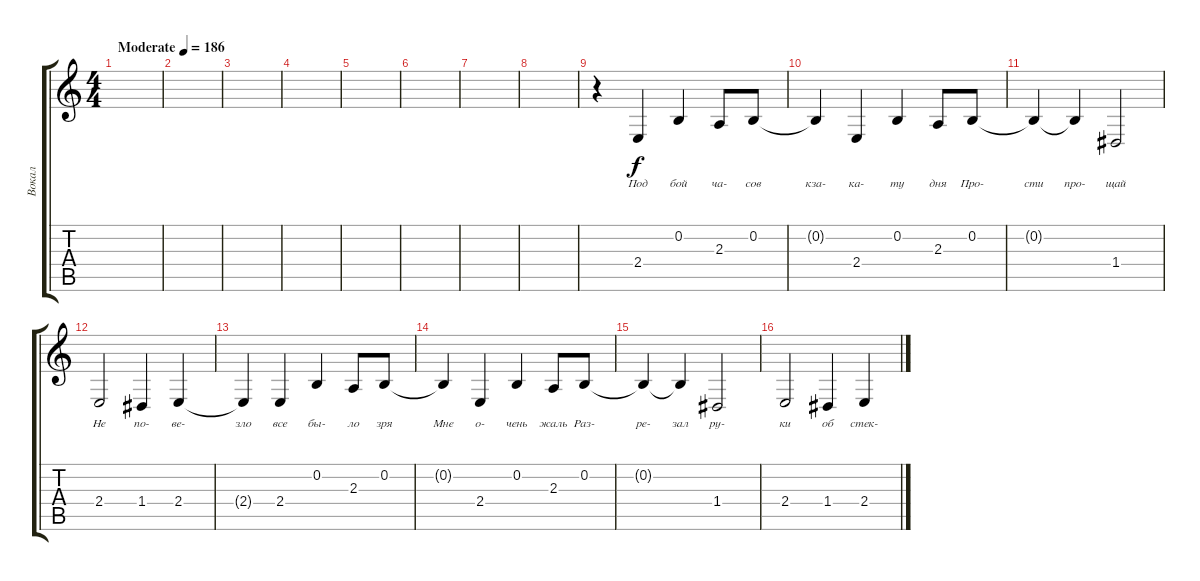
\track ("Вокал" "Вокал") {instrument pad3polysynth}
\staff {score tabs}
\tuning (E4 B3 G3 D3 A2 E2) {hide}
\ts (4 4)
\tempo (186 "Moderate")
\clef g2
\ks c
|
|
|
|
|
|
|
|
r.4 2.4.4{lyrics (0 "Под") lyrics (1 "") lyrics (2 "") lyrics (3 "") lyrics (4 "")} 0.2.4{lyrics (0 "бой") lyrics (1 "") lyrics (2 "") lyrics (3 "") lyrics (4 "")} 2.3.8{lyrics (0 "ча-") lyrics (1 "") lyrics (2 "") lyrics (3 "") lyrics (4 "")} 0.2.8{lyrics (0 "сов") lyrics (1 "") lyrics (2 "") lyrics (3 "") lyrics (4 "")} |
0.2{t}.4{lyrics (0 "кза-") lyrics (1 "") lyrics (2 "") lyrics (3 "") lyrics (4 "")} 2.4.4{lyrics (0 "ка-") lyrics (1 "") lyrics (2 "") lyrics (3 "") lyrics (4 "")} 0.2.4{lyrics (0 "ту") lyrics (1 "") lyrics (2 "") lyrics (3 "") lyrics (4 "")} 2.3.8{lyrics (0 "дня") lyrics (1 "") lyrics (2 "") lyrics (3 "") lyrics (4 "")} 0.2.8{lyrics (0 "Про-") lyrics (1 "") lyrics (2 "") lyrics (3 "") lyrics (4 "")} |
0.2{t}.4{lyrics (0 "сти") lyrics (1 "") lyrics (2 "") lyrics (3 "") lyrics (4 "")} 0.2{t}.4{lyrics (0 "про-") lyrics (1 "") lyrics (2 "") lyrics (3 "") lyrics (4 "")} 1.4.2{lyrics (0 "щай") lyrics (1 "") lyrics (2 "") lyrics (3 "") lyrics (4 "")} |
2.4.2{lyrics (0 "Не") lyrics (1 "") lyrics (2 "") lyrics (3 "") lyrics (4 "")} 1.4.4{lyrics (0 "по-") lyrics (1 "") lyrics (2 "") lyrics (3 "") lyrics (4 "")} 2.4.4{lyrics (0 "ве-") lyrics (1 "") lyrics (2 "") lyrics (3 "") lyrics (4 "")} |
2.4{t}.4{lyrics (0 "зло") lyrics (1 "") lyrics (2 "") lyrics (3 "") lyrics (4 "")} 2.4.4{lyrics (0 "все") lyrics (1 "") lyrics (2 "") lyrics (3 "") lyrics (4 "")} 0.2.4{lyrics (0 "бы-") lyrics (1 "") lyrics (2 "") lyrics (3 "") lyrics (4 "")} 2.3.8{lyrics (0 "ло") lyrics (1 "") lyrics (2 "") lyrics (3 "") lyrics (4 "")} 0.2.8{lyrics (0 "зря") lyrics (1 "") lyrics (2 "") lyrics (3 "") lyrics (4 "")} |
0.2{t}.4{lyrics (0 "Мне") lyrics (1 "") lyrics (2 "") lyrics (3 "") lyrics (4 "")} 2.4.4{lyrics (0 "о-") lyrics (1 "") lyrics (2 "") lyrics (3 "") lyrics (4 "")} 0.2.4{lyrics (0 "чень") lyrics (1 "") lyrics (2 "") lyrics (3 "") lyrics (4 "")} 2.3.8{lyrics (0 "жаль") lyrics (1 "") lyrics (2 "") lyrics (3 "") lyrics (4 "")} 0.2.8{lyrics (0 "Раз-") lyrics (1 "") lyrics (2 "") lyrics (3 "") lyrics (4 "")} |
0.2{t}.4{lyrics (0 "ре-") lyrics (1 "") lyrics (2 "") lyrics (3 "") lyrics (4 "")} 0.2{t}.4{lyrics (0 "зал") lyrics (1 "") lyrics (2 "") lyrics (3 "") lyrics (4 "")} 1.4.2{lyrics (0 "ру-") lyrics (1 "") lyrics (2 "") lyrics (3 "") lyrics (4 "")} |
2.4.2{lyrics (0 "ки") lyrics (1 "") lyrics (2 "") lyrics (3 "") lyrics (4 "")} 1.4.4{lyrics (0 "об") lyrics (1 "") lyrics (2 "") lyrics (3 "") lyrics (4 "")} 2.4.4{lyrics (0 "стек-") lyrics (1 "") lyrics (2 "") lyrics (3 "") lyrics (4 "")}
